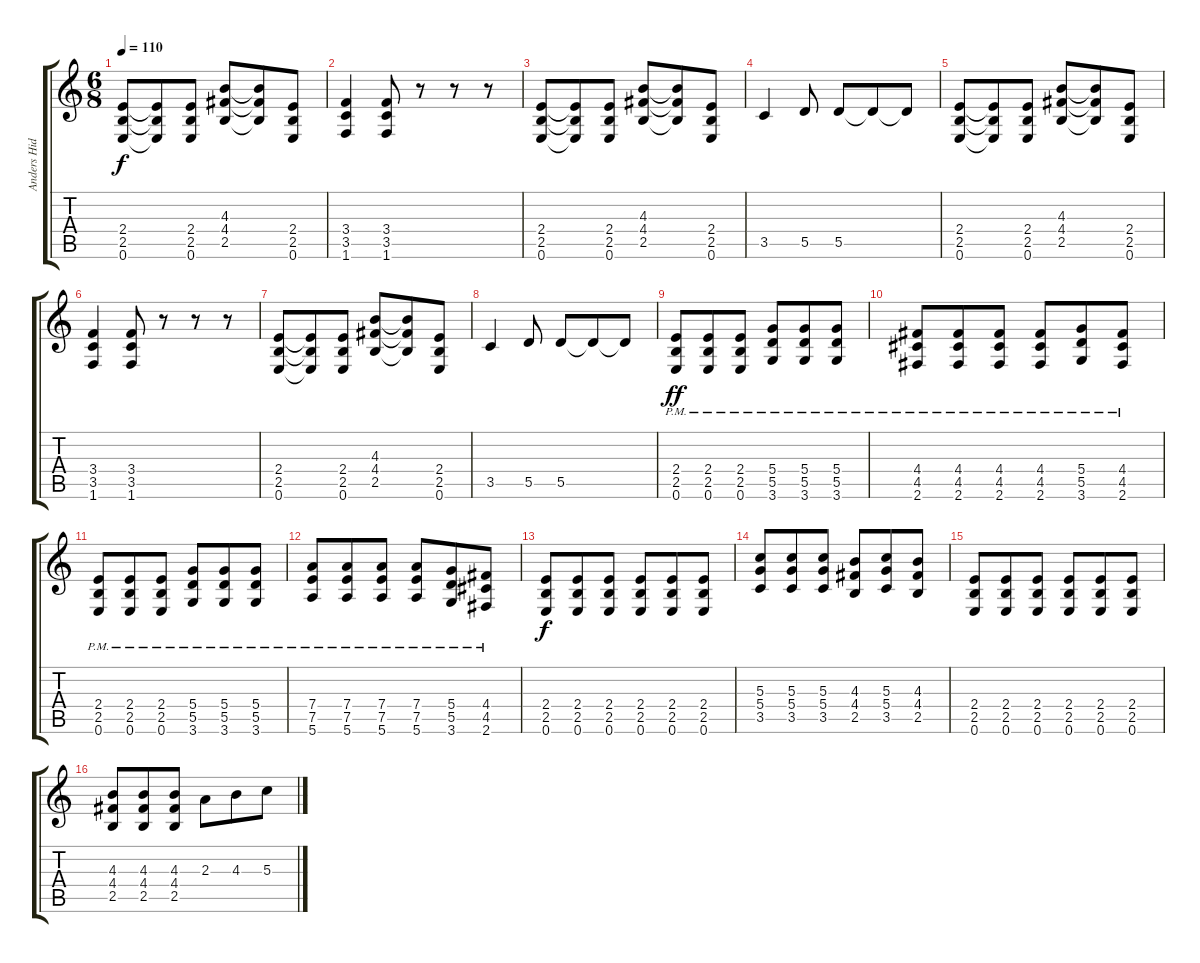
\track ("Anders Hidle" "Anders Hid") {instrument distortionguitar}
\staff {score tabs}
\tuning (E4 B3 G3 D3 A2 E2) {hide}
\ts (6 8)
\tempo 110
\clef g2
\ks c
(2.4 2.5 0.6).8{dy f} (2.4{t} 2.5{t} 0.6{t}).8 (2.4 2.5 0.6).8 (4.3 4.4 2.5).8 (4.3{t} 4.4{t} 2.5{t}).8 (2.4 2.5 0.6).8 |
(3.4 3.5 1.6).4 (3.4 3.5 1.6).8 r.8 r.8 r.8 |
(2.4 2.5 0.6).8 (2.4{t} 2.5{t} 0.6{t}).8 (2.4 2.5 0.6).8 (4.3 4.4 2.5).8 (4.3{t} 4.4{t} 2.5{t}).8 (2.4 2.5 0.6).8 |
3.5.4 5.5.8 5.5.8 5.5{t}.8 5.5{t}.8 |
(2.4 2.5 0.6).8 (2.4{t} 2.5{t} 0.6{t}).8 (2.4 2.5 0.6).8 (4.3 4.4 2.5).8 (4.3{t} 4.4{t} 2.5{t}).8 (2.4 2.5 0.6).8 |
(3.4 3.5 1.6).4 (3.4 3.5 1.6).8 r.8 r.8 r.8 |
(2.4 2.5 0.6).8 (2.4{t} 2.5{t} 0.6{t}).8 (2.4 2.5 0.6).8 (4.3 4.4 2.5).8 (4.3{t} 4.4{t} 2.5{t}).8 (2.4 2.5 0.6).8 |
3.5.4 5.5.8 5.5.8 5.5{t}.8 5.5{t}.8 |
(2.4{pm} 2.5{pm} 0.6{pm}).8{dy ff} (2.4{pm} 2.5{pm} 0.6{pm}).8 (2.4{pm} 2.5{pm} 0.6{pm}).8 (5.4{pm} 5.5{pm} 3.6{pm}).8 (5.4{pm} 5.5{pm} 3.6{pm}).8 (5.4{pm} 5.5{pm} 3.6{pm}).8 |
(4.4{pm} 4.5{pm} 2.6{pm}).8 (4.4{pm} 4.5{pm} 2.6{pm}).8 (4.4{pm} 4.5{pm} 2.6{pm}).8 (4.4{pm} 4.5{pm} 2.6{pm}).8 (5.4{pm} 5.5{pm} 3.6{pm}).8 (4.4{pm} 4.5{pm} 2.6{pm}).8 |
(2.4{pm} 2.5{pm} 0.6{pm}).8 (2.4{pm} 2.5{pm} 0.6{pm}).8 (2.4{pm} 2.5{pm} 0.6{pm}).8 (5.4{pm} 5.5{pm} 3.6{pm}).8 (5.4{pm} 5.5{pm} 3.6{pm}).8 (5.4{pm} 5.5{pm} 3.6{pm}).8 |
(7.4{pm} 7.5{pm} 5.6{pm}).8 (7.4{pm} 7.5{pm} 5.6{pm}).8 (7.4{pm} 7.5{pm} 5.6{pm}).8 (7.4{pm} 7.5{pm} 5.6{pm}).8 (5.4{pm} 5.5{pm} 3.6{pm}).8 (4.4{pm} 4.5{pm} 2.6{pm}).8 |
(2.4 2.5 0.6).8{dy f} (2.4 2.5 0.6).8 (2.4 2.5 0.6).8 (2.4 2.5 0.6).8 (2.4 2.5 0.6).8 (2.4 2.5 0.6).8 |
(5.3 5.4 3.5).8 (5.3 5.4 3.5).8 (5.3 5.4 3.5).8 (4.3 4.4 2.5).8 (5.3 5.4 3.5).8 (4.3 4.4 2.5).8 |
(2.4 2.5 0.6).8 (2.4 2.5 0.6).8 (2.4 2.5 0.6).8 (2.4 2.5 0.6).8 (2.4 2.5 0.6).8 (2.4 2.5 0.6).8 |
(4.3 4.4 2.5).8 (4.3 4.4 2.5).8 (4.3 4.4 2.5).8 2.3.8 4.3.8 5.3.8
